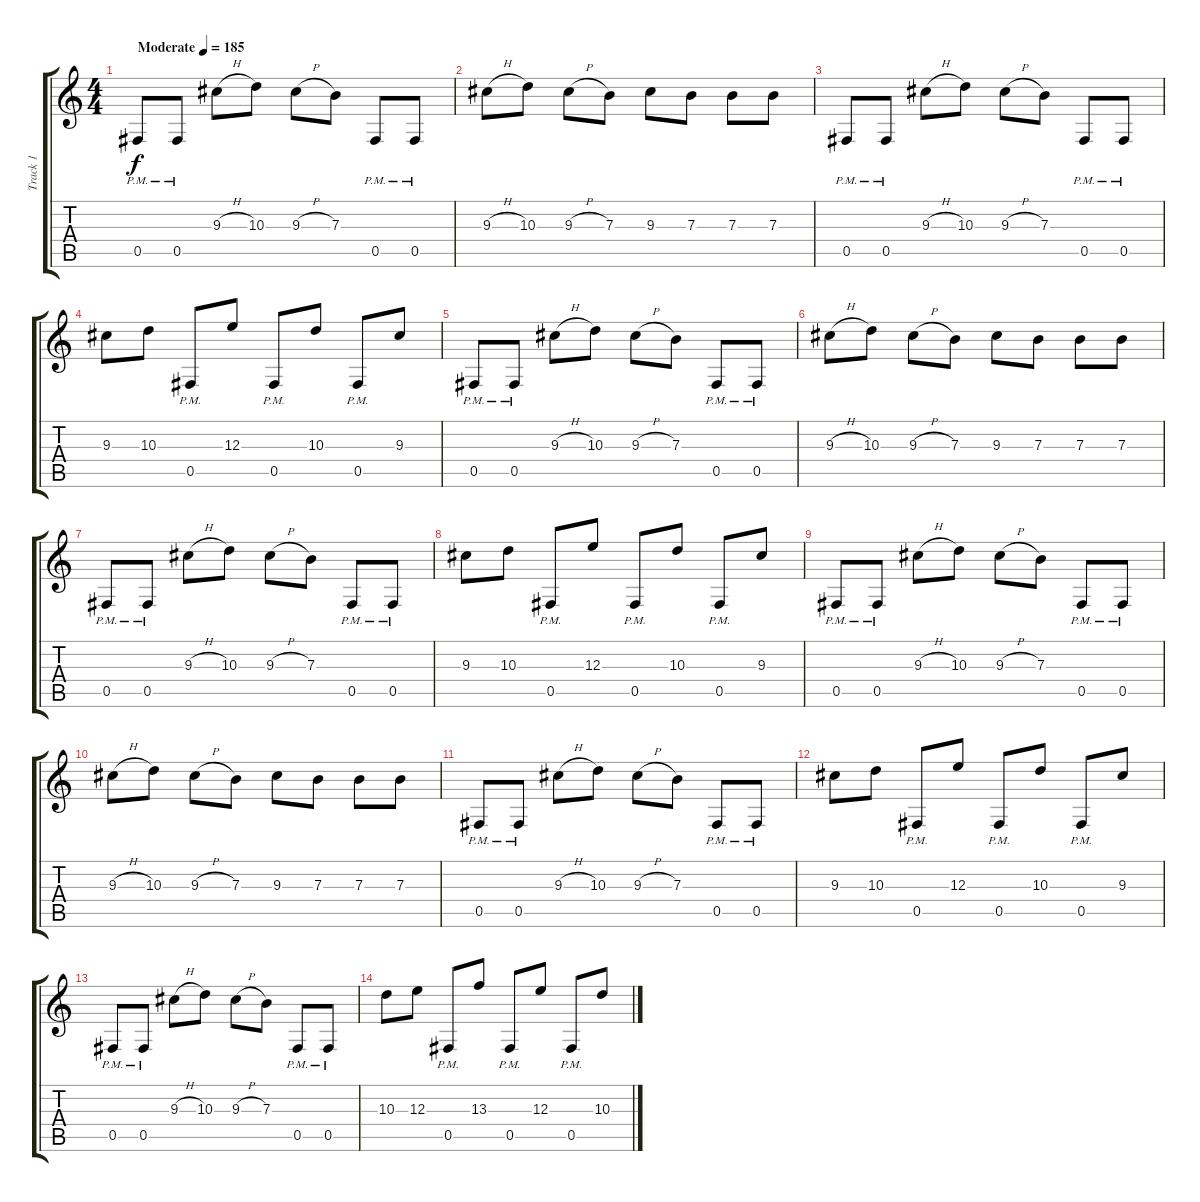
\track ("Track 1" "Track 1") {instrument distortionguitar}
\staff {score tabs}
\tuning (Db4 Ab3 E3 B2 Gb2 B1) {hide}
\ts (4 4)
\tempo (185 "Moderate")
\clef g2
\ks c
0.5{pm}.8{dy f instrument distortionguitar} 0.5{pm}.8 9.3{h}.8 10.3.8 9.3{h}.8 7.3.8 0.5{pm}.8 0.5{pm}.8 |
9.3{h}.8 10.3.8 9.3{h}.8 7.3.8 9.3.8 7.3.8 7.3.8 7.3.8 |
0.5{pm}.8 0.5{pm}.8 9.3{h}.8 10.3.8 9.3{h}.8 7.3.8 0.5{pm}.8 0.5{pm}.8 |
9.3.8 10.3.8 0.5{pm}.8 12.3.8 0.5{pm}.8 10.3.8 0.5{pm}.8 9.3.8 |
0.5{pm}.8 0.5{pm}.8 9.3{h}.8 10.3.8 9.3{h}.8 7.3.8 0.5{pm}.8 0.5{pm}.8 |
9.3{h}.8 10.3.8 9.3{h}.8 7.3.8 9.3.8 7.3.8 7.3.8 7.3.8 |
0.5{pm}.8 0.5{pm}.8 9.3{h}.8 10.3.8 9.3{h}.8 7.3.8 0.5{pm}.8 0.5{pm}.8 |
9.3.8 10.3.8 0.5{pm}.8 12.3.8 0.5{pm}.8 10.3.8 0.5{pm}.8 9.3.8 |
0.5{pm}.8 0.5{pm}.8 9.3{h}.8 10.3.8 9.3{h}.8 7.3.8 0.5{pm}.8 0.5{pm}.8 |
9.3{h}.8 10.3.8 9.3{h}.8 7.3.8 9.3.8 7.3.8 7.3.8 7.3.8 |
0.5{pm}.8 0.5{pm}.8 9.3{h}.8 10.3.8 9.3{h}.8 7.3.8 0.5{pm}.8 0.5{pm}.8 |
9.3.8 10.3.8 0.5{pm}.8 12.3.8 0.5{pm}.8 10.3.8 0.5{pm}.8 9.3.8 |
0.5{pm}.8 0.5{pm}.8 9.3{h}.8 10.3.8 9.3{h}.8 7.3.8 0.5{pm}.8 0.5{pm}.8 |
10.3.8 12.3.8 0.5{pm}.8 13.3.8 0.5{pm}.8 12.3.8 0.5{pm}.8 10.3.8
